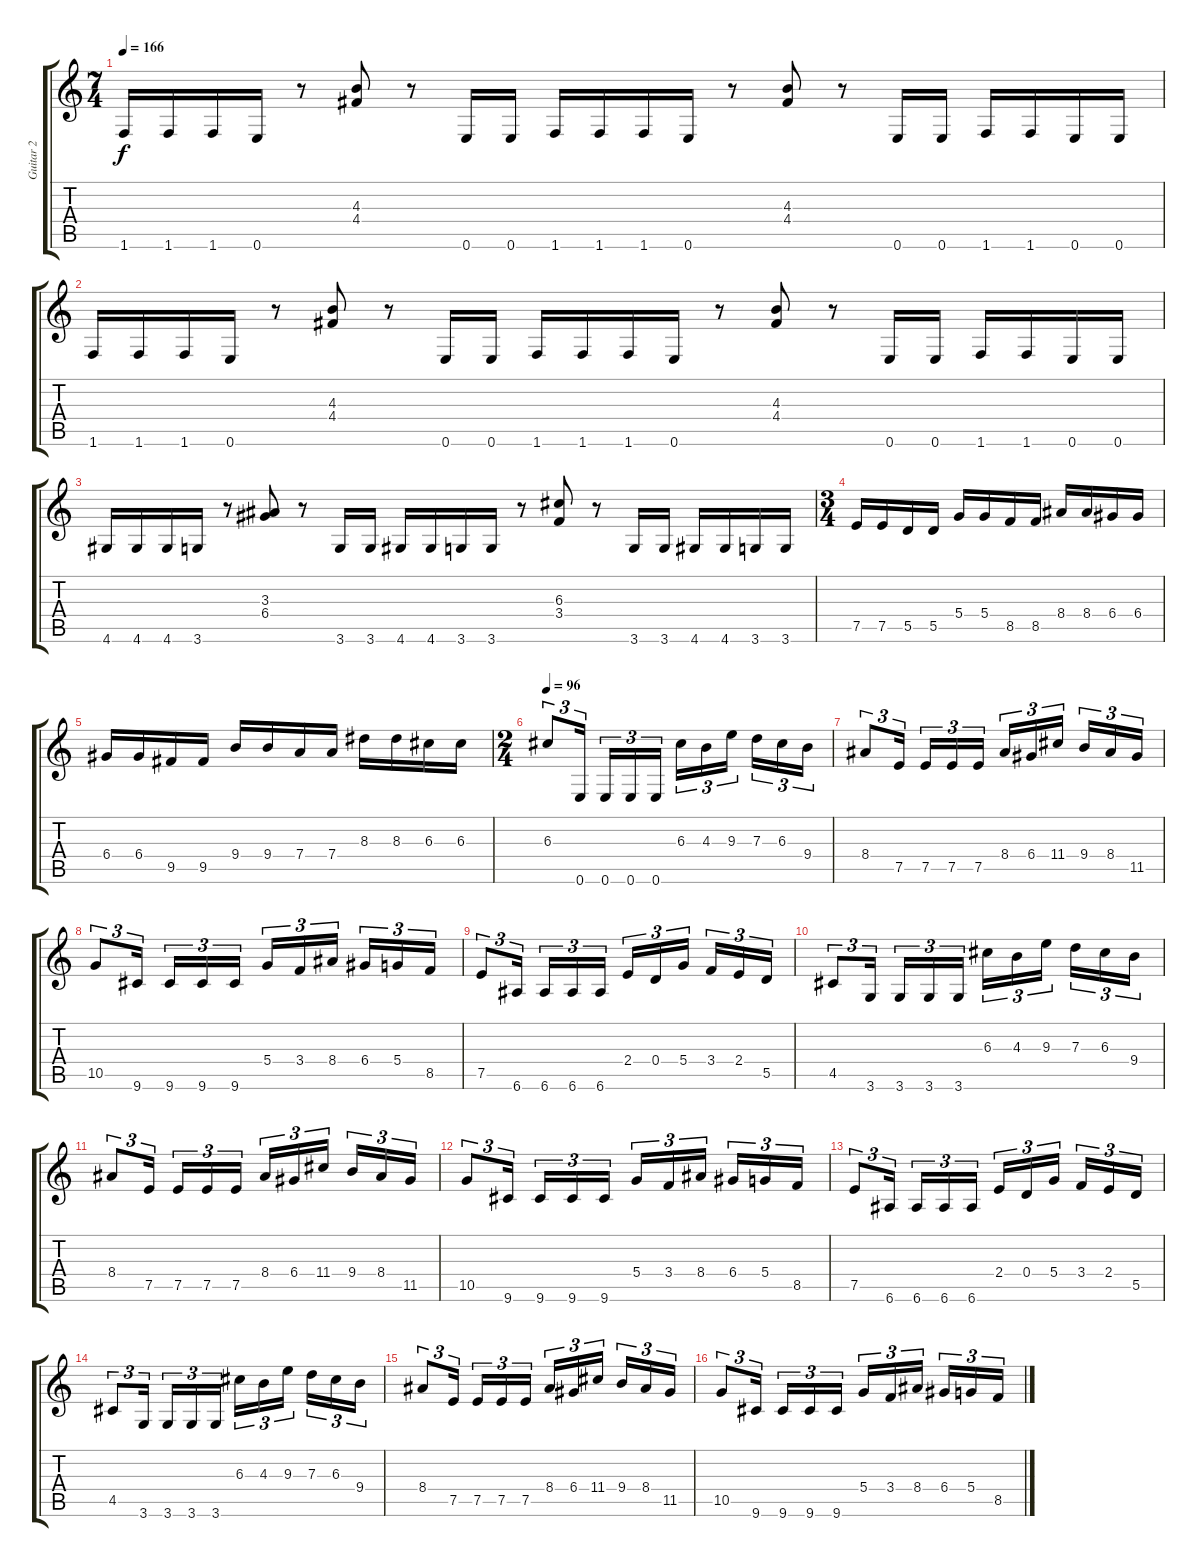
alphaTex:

\track ("Guitar 2" "Guitar 2") {instrument distortionguitar}
\staff {score tabs}
\tuning (E4 B3 G3 D3 A2 E2) {hide}
\ts (7 4)
\tempo 166
\clef g2
\ks c
1.6.16{dy f} 1.6.16 1.6.16 0.6.16 r.8 (4.3 4.4).8 r.8 0.6.16 0.6.16 1.6.16 1.6.16 1.6.16 0.6.16 r.8 (4.3 4.4).8 r.8 0.6.16 0.6.16 1.6.16 1.6.16 0.6.16 0.6.16 |
1.6.16 1.6.16 1.6.16 0.6.16 r.8 (4.3 4.4).8 r.8 0.6.16 0.6.16 1.6.16 1.6.16 1.6.16 0.6.16 r.8 (4.3 4.4).8 r.8 0.6.16 0.6.16 1.6.16 1.6.16 0.6.16 0.6.16 |
4.6.16 4.6.16 4.6.16 3.6.16 r.8 (3.3 6.4).8 r.8 3.6.16 3.6.16 4.6.16 4.6.16 3.6.16 3.6.16 r.8 (6.3 3.4).8 r.8 3.6.16 3.6.16 4.6.16 4.6.16 3.6.16 3.6.16 |
\ts (3 4)
7.5.16 7.5.16 5.5.16 5.5.16 5.4.16 5.4.16 8.5.16 8.5.16 8.4.16 8.4.16 6.4.16 6.4.16 |
6.4.16 6.4.16 9.5.16 9.5.16 9.4.16 9.4.16 7.4.16 7.4.16 8.3.16 8.3.16 6.3.16 6.3.16 |
\ts (2 4)
\tempo 96
6.3.8{tu (3 2)} 0.6.16{tu (3 2)} 0.6.16{tu (3 2)} 0.6.16{tu (3 2)} 0.6.16{tu (3 2)} 6.3.16{tu (3 2)} 4.3.16{tu (3 2)} 9.3.16{tu (3 2)} 7.3.16{tu (3 2)} 6.3.16{tu (3 2)} 9.4.16{tu (3 2)} |
8.4.8{tu (3 2)} 7.5.16{tu (3 2)} 7.5.16{tu (3 2)} 7.5.16{tu (3 2)} 7.5.16{tu (3 2)} 8.4.16{tu (3 2)} 6.4.16{tu (3 2)} 11.4.16{tu (3 2)} 9.4.16{tu (3 2)} 8.4.16{tu (3 2)} 11.5.16{tu (3 2)} |
10.5.8{tu (3 2)} 9.6.16{tu (3 2)} 9.6.16{tu (3 2)} 9.6.16{tu (3 2)} 9.6.16{tu (3 2)} 5.4.16{tu (3 2)} 3.4.16{tu (3 2)} 8.4.16{tu (3 2)} 6.4.16{tu (3 2)} 5.4.16{tu (3 2)} 8.5.16{tu (3 2)} |
7.5.8{tu (3 2)} 6.6.16{tu (3 2)} 6.6.16{tu (3 2)} 6.6.16{tu (3 2)} 6.6.16{tu (3 2)} 2.4.16{tu (3 2)} 0.4.16{tu (3 2)} 5.4.16{tu (3 2)} 3.4.16{tu (3 2)} 2.4.16{tu (3 2)} 5.5.16{tu (3 2)} |
4.5.8{tu (3 2)} 3.6.16{tu (3 2)} 3.6.16{tu (3 2)} 3.6.16{tu (3 2)} 3.6.16{tu (3 2)} 6.3.16{tu (3 2)} 4.3.16{tu (3 2)} 9.3.16{tu (3 2)} 7.3.16{tu (3 2)} 6.3.16{tu (3 2)} 9.4.16{tu (3 2)} |
8.4.8{tu (3 2)} 7.5.16{tu (3 2)} 7.5.16{tu (3 2)} 7.5.16{tu (3 2)} 7.5.16{tu (3 2)} 8.4.16{tu (3 2)} 6.4.16{tu (3 2)} 11.4.16{tu (3 2)} 9.4.16{tu (3 2)} 8.4.16{tu (3 2)} 11.5.16{tu (3 2)} |
10.5.8{tu (3 2)} 9.6.16{tu (3 2)} 9.6.16{tu (3 2)} 9.6.16{tu (3 2)} 9.6.16{tu (3 2)} 5.4.16{tu (3 2)} 3.4.16{tu (3 2)} 8.4.16{tu (3 2)} 6.4.16{tu (3 2)} 5.4.16{tu (3 2)} 8.5.16{tu (3 2)} |
7.5.8{tu (3 2)} 6.6.16{tu (3 2)} 6.6.16{tu (3 2)} 6.6.16{tu (3 2)} 6.6.16{tu (3 2)} 2.4.16{tu (3 2)} 0.4.16{tu (3 2)} 5.4.16{tu (3 2)} 3.4.16{tu (3 2)} 2.4.16{tu (3 2)} 5.5.16{tu (3 2)} |
4.5.8{tu (3 2)} 3.6.16{tu (3 2)} 3.6.16{tu (3 2)} 3.6.16{tu (3 2)} 3.6.16{tu (3 2)} 6.3.16{tu (3 2)} 4.3.16{tu (3 2)} 9.3.16{tu (3 2)} 7.3.16{tu (3 2)} 6.3.16{tu (3 2)} 9.4.16{tu (3 2)} |
8.4.8{tu (3 2)} 7.5.16{tu (3 2)} 7.5.16{tu (3 2)} 7.5.16{tu (3 2)} 7.5.16{tu (3 2)} 8.4.16{tu (3 2)} 6.4.16{tu (3 2)} 11.4.16{tu (3 2)} 9.4.16{tu (3 2)} 8.4.16{tu (3 2)} 11.5.16{tu (3 2)} |
10.5.8{tu (3 2)} 9.6.16{tu (3 2)} 9.6.16{tu (3 2)} 9.6.16{tu (3 2)} 9.6.16{tu (3 2)} 5.4.16{tu (3 2)} 3.4.16{tu (3 2)} 8.4.16{tu (3 2)} 6.4.16{tu (3 2)} 5.4.16{tu (3 2)} 8.5.16{tu (3 2)}
